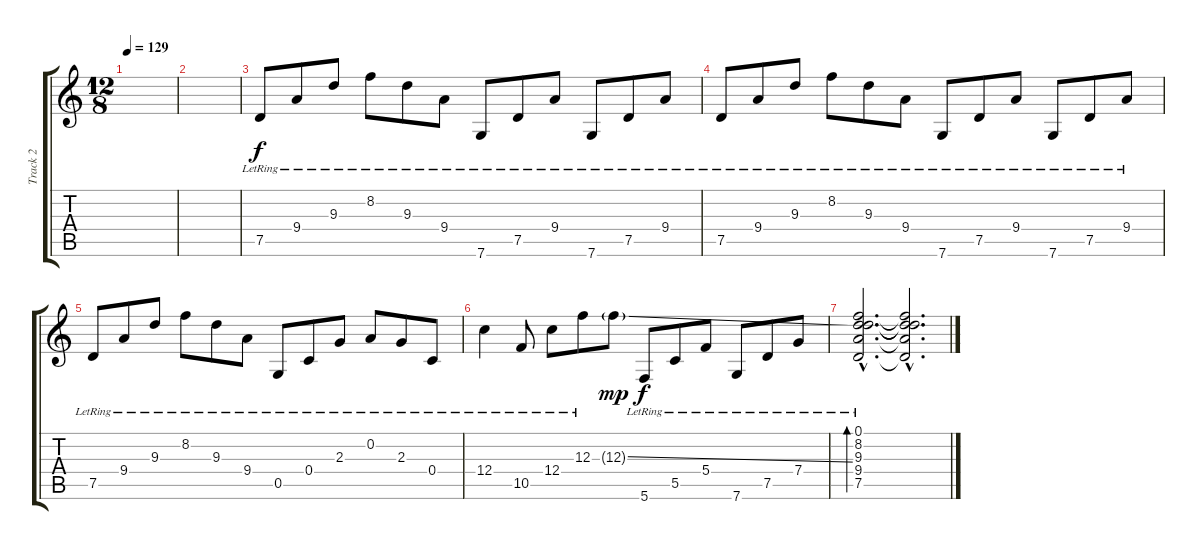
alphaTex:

\track ("Track 2" "Track 2") {instrument electricguitarjazz}
\staff {score tabs}
\tuning (D4 A3 F3 C3 G2 C2) {hide}
\ts (12 8)
\tempo 129
\clef g2
\ks c
|
|
7.5{lr}.8 9.4{lr}.8 9.3{lr}.8 8.2{lr}.8 9.3{lr}.8 9.4{lr}.8 7.6{lr}.8 7.5{lr}.8 9.4{lr}.8 7.6{lr}.8 7.5{lr}.8 9.4{lr}.8 |
7.5{lr}.8 9.4{lr}.8 9.3{lr}.8 8.2{lr}.8 9.3{lr}.8 9.4{lr}.8 7.6{lr}.8 7.5{lr}.8 9.4{lr}.8 7.6{lr}.8 7.5{lr}.8 9.4{lr}.8 |
7.5{lr}.8 9.4{lr}.8 9.3{lr}.8 8.2{lr}.8 9.3{lr}.8 9.4{lr}.8 0.5{lr}.8 0.4{lr}.8 2.3{lr}.8 0.2{lr}.8 2.3{lr}.8 0.4{lr}.8 |
12.4{lr}.4 10.5{lr}.8 12.4{lr}.8 12.3{lr}.8 12.3{ss g}.8{dy mp} 5.6{lr}.8{dy f} 5.5{lr}.8 5.4{lr}.8 7.6{lr}.8 7.5{lr}.8 7.4{lr}.8 |
(0.1{hac lr} 8.2{hac lr} 9.3{hac lr} 9.4{hac lr} 7.5{hac lr}).2{d bd 120} (0.1{hac t} 8.2{hac t} 9.3{hac t} 9.4{hac t} 7.5{hac t}).2{d volume 0}
